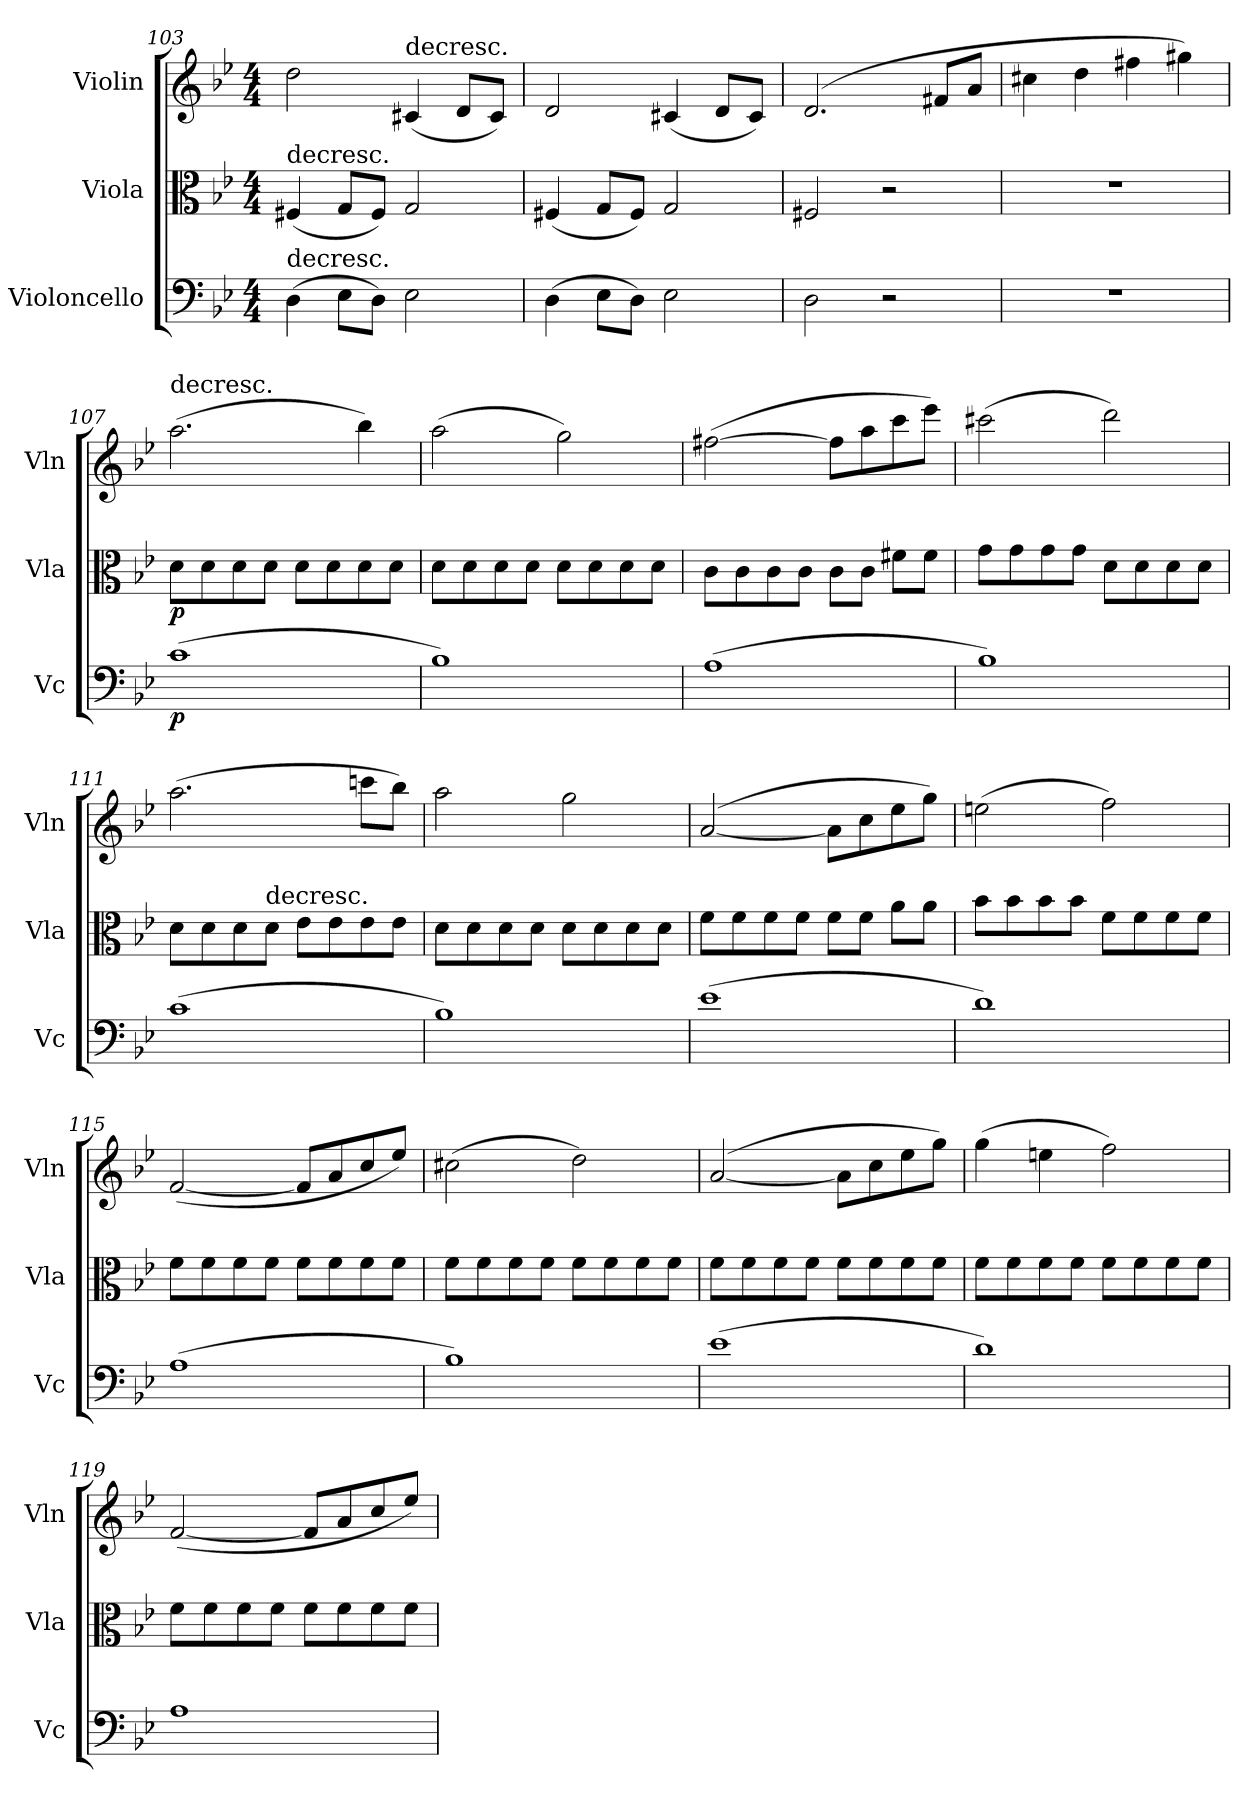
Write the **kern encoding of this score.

**kern	**dynam	**kern	**dynam	**kern
*part3	*part3	*part2	*part2	*part1
*staff3	*staff3	*staff2	*staff2	*staff1
*I"Violoncello	*	*I"Viola	*	*I"Violin
*I'Vc	*	*I'Vla	*	*I'Vln
*clefF4	*	*clefC3	*	*clefG2
*k[b-e-]	*	*k[b-e-]	*	*k[b-e-]
*M4/4	*	*M4/4	*	*M4/4
=103	=103	=103	=103	=103
!	!	!LO:TX:t=decresc.	!	!
!LO:TX:t=decresc.	!	!	!	!
(4D\	.	(4F#X/	.	2dd\
8E-\L	.	8G/L	.	.
8D\J)	.	8F#/J)	.	.
!	!	!	!	!LO:TX:t=decresc.
2E-\	.	2G/	.	(4c#X/
.	.	.	.	8d/L
.	.	.	.	8c#/J)
=104	=104	=104	=104	=104
(4D\	.	(4F#X/	.	2d/
8E-\L	.	8G/L	.	.
8D\J)	.	8F#/J)	.	.
2E-\	.	2G/	.	(4c#X/
.	.	.	.	8d/L
.	.	.	.	8c#/J)
=105	=105	=105	=105	=105
2D\	.	2F#X/	.	(2.d/
2r	.	2r	.	.
.	.	.	.	8f#X/L
.	.	.	.	8a/J
=106	=106	=106	=106	=106
1r	.	1r	.	4cc#X\
.	.	.	.	4dd\
.	.	.	.	4ff#X\
.	.	.	.	4gg#X\)
=107	=107	=107	=107	=107
!	!	!	!	!LO:TX:t=decresc.
(1c	p	8d\L	p	(2.aa\
.	.	8d\	.	.
.	.	8d\	.	.
.	.	8d\J	.	.
.	.	8d\L	.	.
.	.	8d\	.	.
.	.	8d\	.	4bb-\)
.	.	8d\J	.	.
=108	=108	=108	=108	=108
1B-)	.	8d\L	.	(2aa\
.	.	8d\	.	.
.	.	8d\	.	.
.	.	8d\J	.	.
.	.	8d\L	.	2gg\)
.	.	8d\	.	.
.	.	8d\	.	.
.	.	8d\J	.	.
=109	=109	=109	=109	=109
(1A	.	8c\L	.	([2ff#X\
.	.	8c\	.	.
.	.	8c\	.	.
.	.	8c\J	.	.
.	.	8c\L	.	8ff#\L]
.	.	8c\J	.	8aa\
.	.	8f#X\L	.	8ccc\
.	.	8f#\J	.	8eee-\J)
=110	=110	=110	=110	=110
1B-)	.	8g\L	.	(2ccc#X\
.	.	8g\	.	.
.	.	8g\	.	.
.	.	8g\J	.	.
.	.	8d\L	.	2ddd\)
.	.	8d\	.	.
.	.	8d\	.	.
.	.	8d\J	.	.
=111	=111	=111	=111	=111
(1c	.	8d\L	.	(2.aa\
.	.	8d\	.	.
.	.	8d\	.	.
!	!	!LO:TX:t=decresc.	!	!
.	.	8d\J	.	.
.	.	8e-\L	.	.
.	.	8e-\	.	.
.	.	8e-\	.	8cccn\L
.	.	8e-\J	.	8bb-\J)
=112	=112	=112	=112	=112
1B-)	.	8d\L	.	2aa\
.	.	8d\	.	.
.	.	8d\	.	.
.	.	8d\J	.	.
.	.	8d\L	.	2gg\
.	.	8d\	.	.
.	.	8d\	.	.
.	.	8d\J	.	.
=113	=113	=113	=113	=113
(1e-	.	8f\L	.	([2a/
.	.	8f\	.	.
.	.	8f\	.	.
.	.	8f\J	.	.
.	.	8f\L	.	8a\L]
.	.	8f\J	.	8cc\
.	.	8a\L	.	8ee-\
.	.	8a\J	.	8gg\J)
=114	=114	=114	=114	=114
1d)	.	8b-\L	.	(2een\
.	.	8b-\	.	.
.	.	8b-\	.	.
.	.	8b-\J	.	.
.	.	8f\L	.	2ff\)
.	.	8f\	.	.
.	.	8f\	.	.
.	.	8f\J	.	.
=115	=115	=115	=115	=115
(1A	.	8f\L	.	([2f/
.	.	8f\	.	.
.	.	8f\	.	.
.	.	8f\J	.	.
.	.	8f\L	.	8f/L]
.	.	8f\	.	8a/
.	.	8f\	.	8cc/
.	.	8f\J	.	8ee-/J)
=116	=116	=116	=116	=116
1B-)	.	8f\L	.	(2cc#X\
.	.	8f\	.	.
.	.	8f\	.	.
.	.	8f\J	.	.
.	.	8f\L	.	2dd\)
.	.	8f\	.	.
.	.	8f\	.	.
.	.	8f\J	.	.
=117	=117	=117	=117	=117
(1e-	.	8f\L	.	([2a/
.	.	8f\	.	.
.	.	8f\	.	.
.	.	8f\J	.	.
.	.	8f\L	.	8a\L]
.	.	8f\	.	8cc\
.	.	8f\	.	8ee-\
.	.	8f\J	.	8gg\J)
=118	=118	=118	=118	=118
1d)	.	8f\L	.	(4gg\
.	.	8f\	.	.
.	.	8f\	.	4een\
.	.	8f\J	.	.
.	.	8f\L	.	2ff\)
.	.	8f\	.	.
.	.	8f\	.	.
.	.	8f\J	.	.
=119	=119	=119	=119	=119
1A	.	8f\L	.	([2f/
.	.	8f\	.	.
.	.	8f\	.	.
.	.	8f\J	.	.
.	.	8f\L	.	8f/L]
.	.	8f\	.	8a/
.	.	8f\	.	8cc/
.	.	8f\J	.	8ee-/J)
=	=	=	=	=
*-	*-	*-	*-	*-
